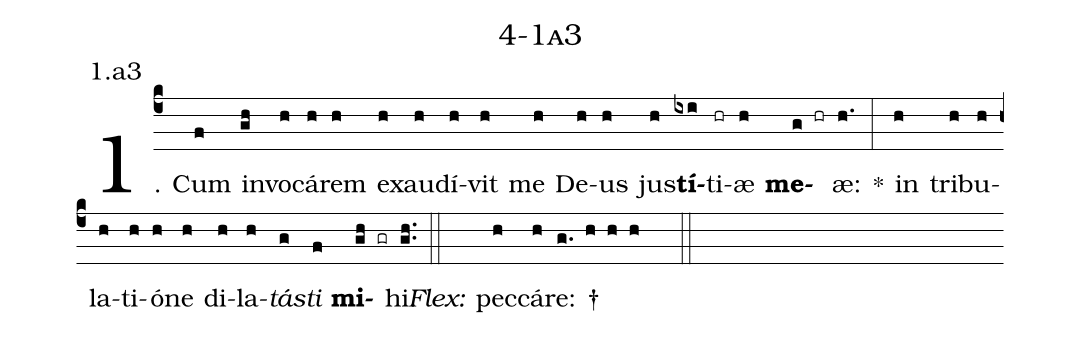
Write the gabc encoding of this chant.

name: 4-1a3;
annotation: 1.a3;
%%
(c4)1. Cum(f) in(gh)vo(h)cá(h)rem(h) ex(h)au(h)dí(h)vit(h) me(h) De(h)us(h) jus(h)<b>tí</b>(ixi)ti(hr)æ(h) <b>me</b>(g hr)æ:(h.) *(:) in(h) tri(h)bu(h)la(h)ti(h)ó(h)ne(h) di(h)la(h)<i>tás</i>(g)<i>ti</i>(f) <b>mi</b>(gh gr)hi.(gh..) (::)
<i>Flex:</i>()  pec(h)cá(h)re: †(g. h h h  ::)
